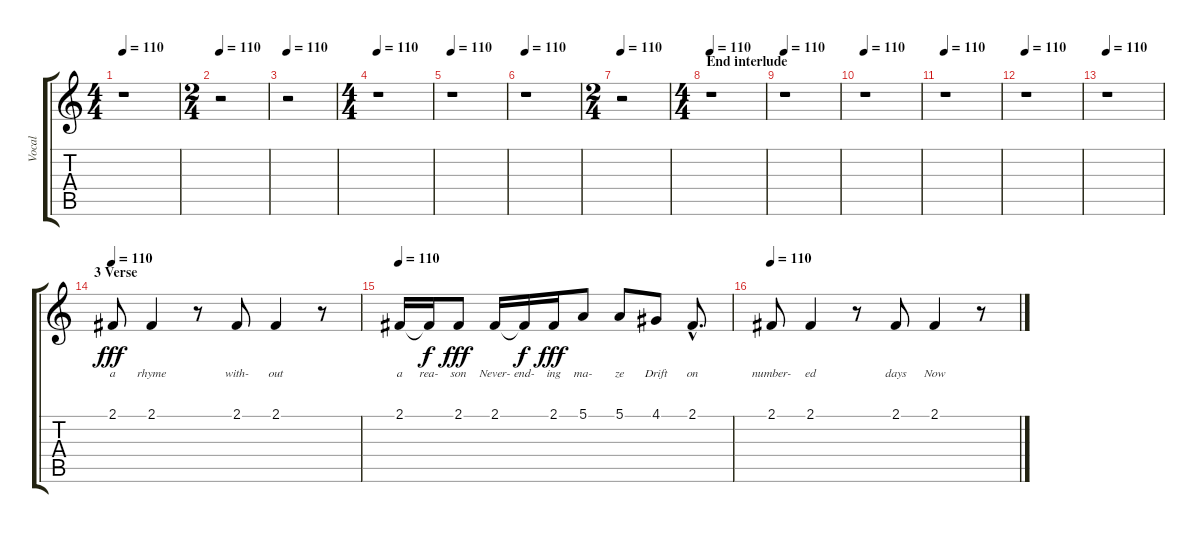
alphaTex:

\track ("Vocal" "Vocal") {instrument lead6voice}
\staff {score tabs}
\tuning (E4 B3 G3 D3 A2 E2) {hide}
\ts (4 4)
\tempo 110
\clef g2
\ks c
r.1{dy f} |
\ts (2 4)
\tempo 110
r.2 |
\tempo 110
r.2 |
\ts (4 4)
\tempo 110
r.1 |
\tempo 110
r.1 |
\tempo 110
r.1 |
\ts (2 4)
\tempo 110
r.2 |
\ts (4 4)
\section ("" "End interlude")
\tempo 110
r.1 |
\tempo 110
r.1 |
\tempo 110
r.1 |
\tempo 110
r.1 |
\tempo 110
r.1 |
\tempo 110
r.1 |
\section ("" "3 Verse")
\tempo 110
2.1.8{lyrics (0 "a") lyrics (1 "") lyrics (2 "") lyrics (3 "") lyrics (4 "") dy fff volume 13} 2.1.4{lyrics (0 "rhyme") lyrics (1 "") lyrics (2 "") lyrics (3 "") lyrics (4 "")} r.8 2.1.8{lyrics (0 "with-") lyrics (1 "") lyrics (2 "") lyrics (3 "") lyrics (4 "")} 2.1.4{lyrics (0 "out") lyrics (1 "") lyrics (2 "") lyrics (3 "") lyrics (4 "")} r.8 |
\tempo 110
2.1.16{lyrics (0 "a") lyrics (1 "") lyrics (2 "") lyrics (3 "") lyrics (4 "")} 2.1{t}.16{lyrics (0 "rea-") lyrics (1 "") lyrics (2 "") lyrics (3 "") lyrics (4 "") dy f} 2.1.8{lyrics (0 "son") lyrics (1 "") lyrics (2 "") lyrics (3 "") lyrics (4 "") dy fff} 2.1.16{lyrics (0 "Never-") lyrics (1 "") lyrics (2 "") lyrics (3 "") lyrics (4 "")} 2.1{t}.16{lyrics (0 "end-") lyrics (1 "") lyrics (2 "") lyrics (3 "") lyrics (4 "") dy f} 2.1.16{lyrics (0 "ing") lyrics (1 "") lyrics (2 "") lyrics (3 "") lyrics (4 "") dy fff} 5.1.8{lyrics (0 "ma-") lyrics (1 "") lyrics (2 "") lyrics (3 "") lyrics (4 "")} 5.1.8{lyrics (0 "ze") lyrics (1 "") lyrics (2 "") lyrics (3 "") lyrics (4 "")} 4.1.8{lyrics (0 "Drift") lyrics (1 "") lyrics (2 "") lyrics (3 "") lyrics (4 "")} 2.1{hac}.8{d lyrics (0 "on") lyrics (1 "") lyrics (2 "") lyrics (3 "") lyrics (4 "")} |
\tempo 110
2.1.8{lyrics (0 "number-") lyrics (1 "") lyrics (2 "") lyrics (3 "") lyrics (4 "") volume 13} 2.1.4{lyrics (0 "ed") lyrics (1 "") lyrics (2 "") lyrics (3 "") lyrics (4 "")} r.8 2.1.8{lyrics (0 "days") lyrics (1 "") lyrics (2 "") lyrics (3 "") lyrics (4 "")} 2.1.4{lyrics (0 "Now") lyrics (1 "") lyrics (2 "") lyrics (3 "") lyrics (4 "")} r.8
